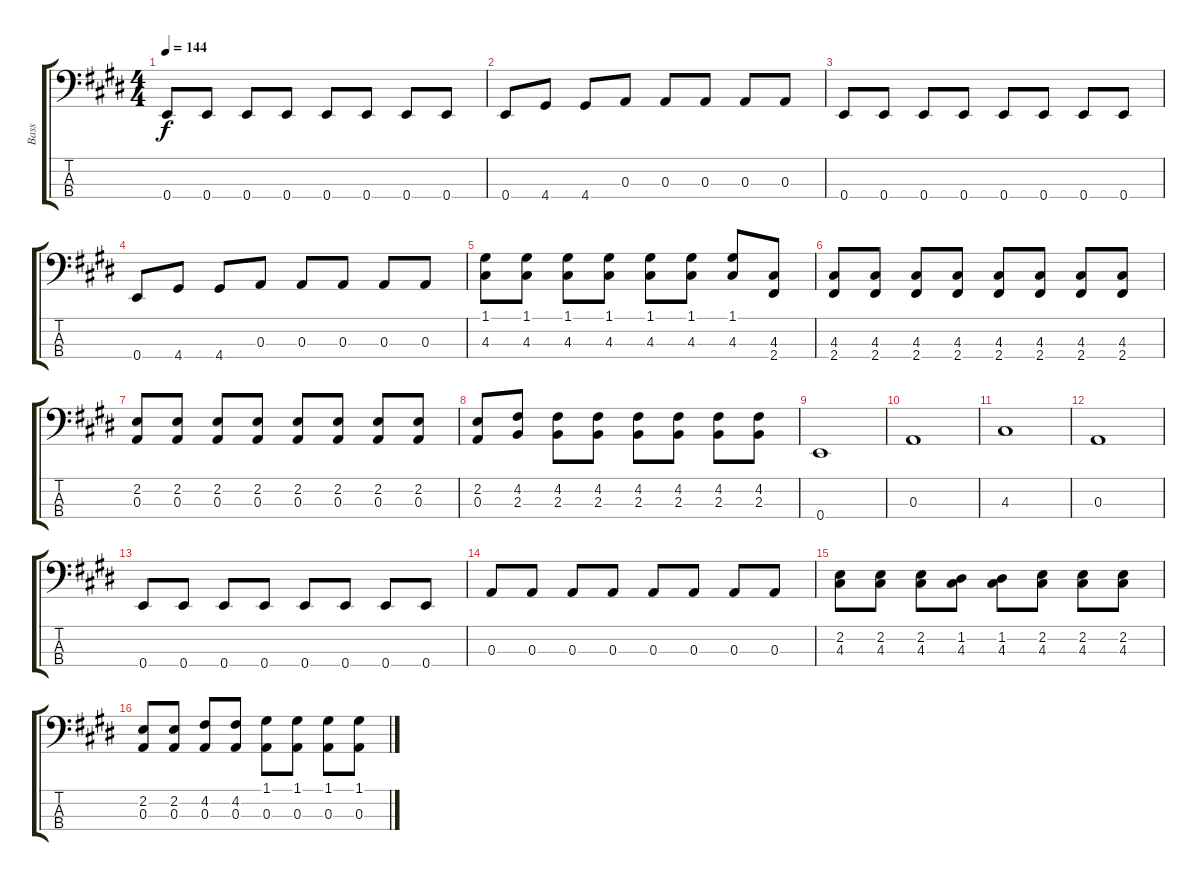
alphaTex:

\track ("Bass" "Bass") {instrument electricbassfinger}
\staff {score tabs}
\tuning (G2 D2 A1 E1) {hide}
\ts (4 4)
\tempo 144
\clef f4
\ks e
0.4.8{dy f} 0.4.8 0.4.8 0.4.8 0.4.8 0.4.8 0.4.8 0.4.8 |
0.4.8 4.4.8 4.4.8 0.3.8 0.3.8 0.3.8 0.3.8 0.3.8 |
0.4.8 0.4.8 0.4.8 0.4.8 0.4.8 0.4.8 0.4.8 0.4.8 |
0.4.8 4.4.8 4.4.8 0.3.8 0.3.8 0.3.8 0.3.8 0.3.8 |
(1.1 4.3).8 (1.1 4.3).8 (1.1 4.3).8 (1.1 4.3).8 (1.1 4.3).8 (1.1 4.3).8 (1.1 4.3).8 (4.3 2.4).8 |
(4.3 2.4).8 (4.3 2.4).8 (4.3 2.4).8 (4.3 2.4).8 (4.3 2.4).8 (4.3 2.4).8 (4.3 2.4).8 (4.3 2.4).8 |
(2.2 0.3).8 (2.2 0.3).8 (2.2 0.3).8 (2.2 0.3).8 (2.2 0.3).8 (2.2 0.3).8 (2.2 0.3).8 (2.2 0.3).8 |
(2.2 0.3).8 (4.2 2.3).8 (4.2 2.3).8 (4.2 2.3).8 (4.2 2.3).8 (4.2 2.3).8 (4.2 2.3).8 (4.2 2.3).8 |
0.4.1 |
0.3.1 |
4.3.1 |
0.3.1 |
0.4.8 0.4.8 0.4.8 0.4.8 0.4.8 0.4.8 0.4.8 0.4.8 |
0.3.8 0.3.8 0.3.8 0.3.8 0.3.8 0.3.8 0.3.8 0.3.8 |
(2.2 4.3).8 (2.2 4.3).8 (2.2 4.3).8 (1.2 4.3).8 (1.2 4.3).8 (2.2 4.3).8 (2.2 4.3).8 (2.2 4.3).8 |
(2.2 0.3).8 (2.2 0.3).8 (4.2 0.3).8 (4.2 0.3).8 (1.1 0.3).8 (1.1 0.3).8 (1.1 0.3).8 (1.1 0.3).8
